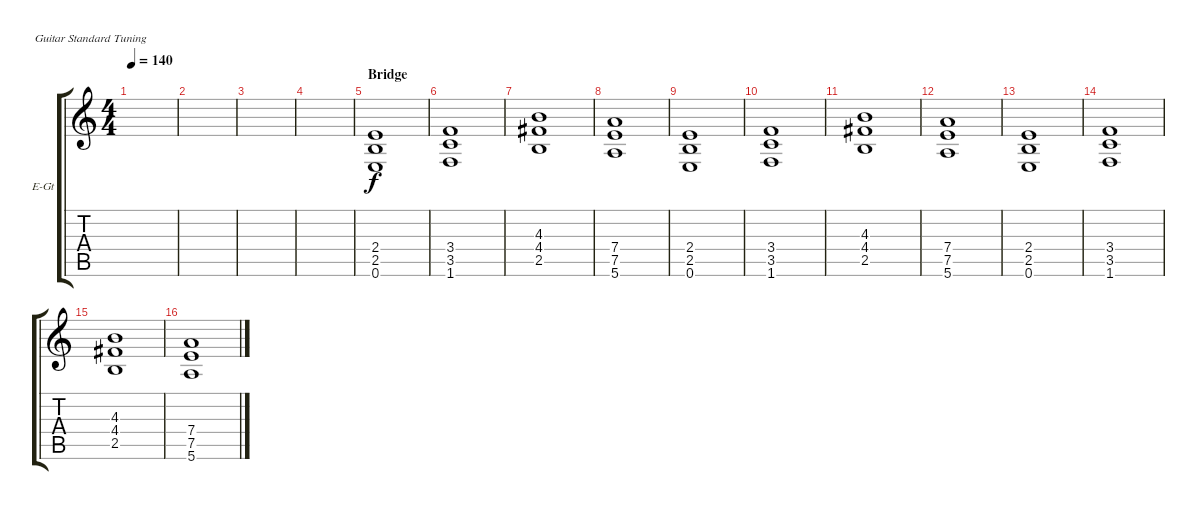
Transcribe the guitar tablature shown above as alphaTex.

\defaultSystemsLayout 4
\bracketExtendMode groupsimilarinstruments
\firstSystemTrackNameOrientation horizontal
\otherSystemsTrackNameOrientation horizontal
\track ("Electric Guitar" "E-Gt") {instrument electricguitarclean}
\staff {score tabs}
\tuning (E4 B3 G3 D3 A2 E2)
\ts (4 4)
\tempo 140
\clef g2
\ks c
|
|
|
|
\section ("" "Bridge")
(0.6 2.5 2.4).1 |
(1.6 3.5 3.4).1 |
(2.5 4.4 4.3).1 |
(5.6 7.5 7.4).1 |
(0.6 2.5 2.4).1 |
(1.6 3.5 3.4).1 |
(2.5 4.4 4.3).1 |
(5.6 7.5 7.4).1 |
(0.6 2.5 2.4).1 |
(1.6 3.5 3.4).1 |
(2.5 4.4 4.3).1 |
(5.6 7.5 7.4).1
